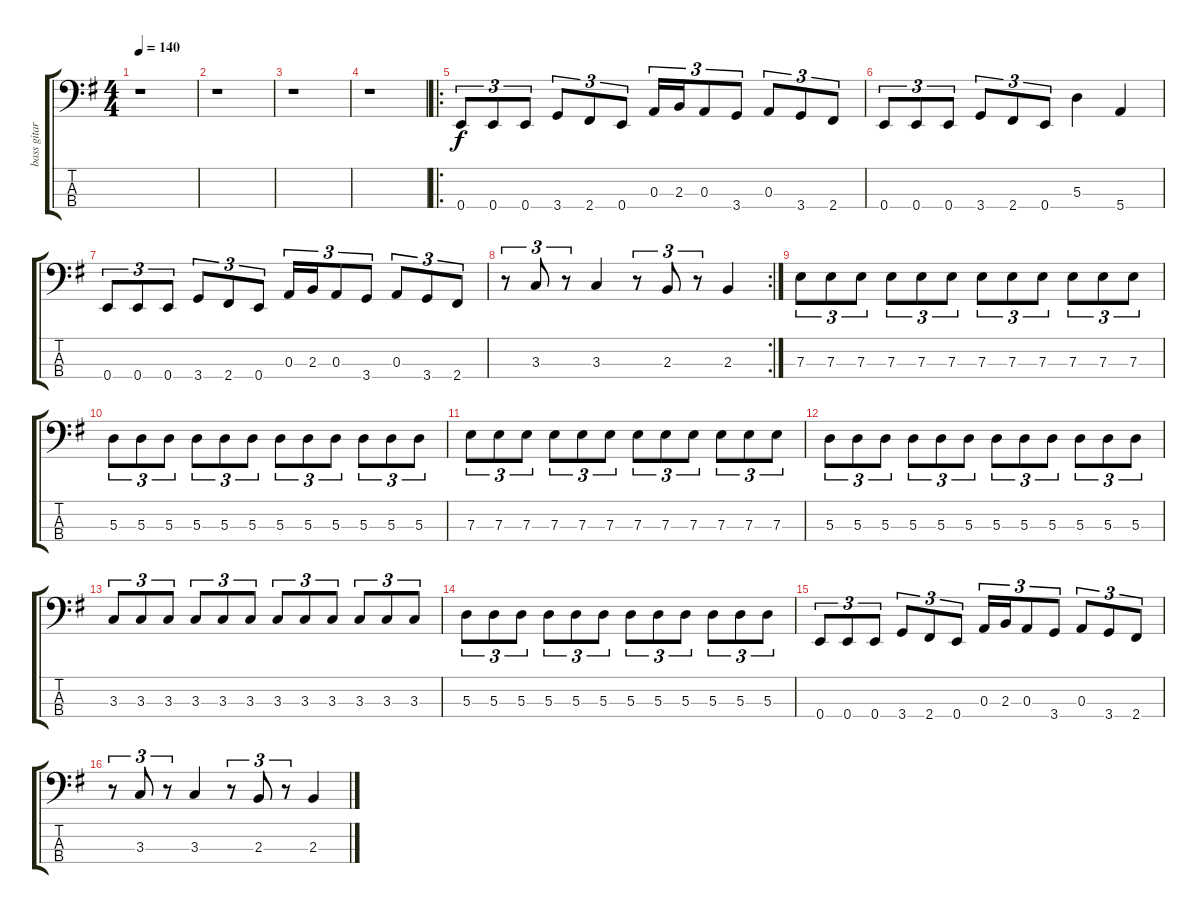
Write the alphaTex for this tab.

\track ("bass gitara" "bass gitar") {instrument electricbassfinger}
\staff {score tabs}
\tuning (G2 D2 A1 E1) {hide}
\ts (4 4)
\tempo 140
\clef f4
\ks g
r.1{dy f instrument electricbassfinger} |
r.1 |
r.1 |
r.1 |
\ro
0.4.8{tu (3 2)} 0.4.8{tu (3 2)} 0.4.8{tu (3 2)} 3.4.8{tu (3 2)} 2.4.8{tu (3 2)} 0.4.8{tu (3 2)} 0.3.16{tu (3 2)} 2.3.16{tu (3 2)} 0.3.8{tu (3 2)} 3.4.8{tu (3 2)} 0.3.8{tu (3 2)} 3.4.8{tu (3 2)} 2.4.8{tu (3 2)} |
0.4.8{tu (3 2)} 0.4.8{tu (3 2)} 0.4.8{tu (3 2)} 3.4.8{tu (3 2)} 2.4.8{tu (3 2)} 0.4.8{tu (3 2)} 5.3.4 5.4.4 |
0.4.8{tu (3 2)} 0.4.8{tu (3 2)} 0.4.8{tu (3 2)} 3.4.8{tu (3 2)} 2.4.8{tu (3 2)} 0.4.8{tu (3 2)} 0.3.16{tu (3 2)} 2.3.16{tu (3 2)} 0.3.8{tu (3 2)} 3.4.8{tu (3 2)} 0.3.8{tu (3 2)} 3.4.8{tu (3 2)} 2.4.8{tu (3 2)} |
\rc 2
r.8{tu (3 2)} 3.3.8{tu (3 2)} r.8{tu (3 2)} 3.3.4 r.8{tu (3 2)} 2.3.8{tu (3 2)} r.8{tu (3 2)} 2.3.4 |
7.3.8{tu (3 2)} 7.3.8{tu (3 2)} 7.3.8{tu (3 2)} 7.3.8{tu (3 2)} 7.3.8{tu (3 2)} 7.3.8{tu (3 2)} 7.3.8{tu (3 2)} 7.3.8{tu (3 2)} 7.3.8{tu (3 2)} 7.3.8{tu (3 2)} 7.3.8{tu (3 2)} 7.3.8{tu (3 2)} |
5.3.8{tu (3 2)} 5.3.8{tu (3 2)} 5.3.8{tu (3 2)} 5.3.8{tu (3 2)} 5.3.8{tu (3 2)} 5.3.8{tu (3 2)} 5.3.8{tu (3 2)} 5.3.8{tu (3 2)} 5.3.8{tu (3 2)} 5.3.8{tu (3 2)} 5.3.8{tu (3 2)} 5.3.8{tu (3 2)} |
7.3.8{tu (3 2)} 7.3.8{tu (3 2)} 7.3.8{tu (3 2)} 7.3.8{tu (3 2)} 7.3.8{tu (3 2)} 7.3.8{tu (3 2)} 7.3.8{tu (3 2)} 7.3.8{tu (3 2)} 7.3.8{tu (3 2)} 7.3.8{tu (3 2)} 7.3.8{tu (3 2)} 7.3.8{tu (3 2)} |
5.3.8{tu (3 2)} 5.3.8{tu (3 2)} 5.3.8{tu (3 2)} 5.3.8{tu (3 2)} 5.3.8{tu (3 2)} 5.3.8{tu (3 2)} 5.3.8{tu (3 2)} 5.3.8{tu (3 2)} 5.3.8{tu (3 2)} 5.3.8{tu (3 2)} 5.3.8{tu (3 2)} 5.3.8{tu (3 2)} |
3.3.8{tu (3 2)} 3.3.8{tu (3 2)} 3.3.8{tu (3 2)} 3.3.8{tu (3 2)} 3.3.8{tu (3 2)} 3.3.8{tu (3 2)} 3.3.8{tu (3 2)} 3.3.8{tu (3 2)} 3.3.8{tu (3 2)} 3.3.8{tu (3 2)} 3.3.8{tu (3 2)} 3.3.8{tu (3 2)} |
5.3.8{tu (3 2)} 5.3.8{tu (3 2)} 5.3.8{tu (3 2)} 5.3.8{tu (3 2)} 5.3.8{tu (3 2)} 5.3.8{tu (3 2)} 5.3.8{tu (3 2)} 5.3.8{tu (3 2)} 5.3.8{tu (3 2)} 5.3.8{tu (3 2)} 5.3.8{tu (3 2)} 5.3.8{tu (3 2)} |
0.4.8{tu (3 2)} 0.4.8{tu (3 2)} 0.4.8{tu (3 2)} 3.4.8{tu (3 2)} 2.4.8{tu (3 2)} 0.4.8{tu (3 2)} 0.3.16{tu (3 2)} 2.3.16{tu (3 2)} 0.3.8{tu (3 2)} 3.4.8{tu (3 2)} 0.3.8{tu (3 2)} 3.4.8{tu (3 2)} 2.4.8{tu (3 2)} |
r.8{tu (3 2)} 3.3.8{tu (3 2)} r.8{tu (3 2)} 3.3.4 r.8{tu (3 2)} 2.3.8{tu (3 2)} r.8{tu (3 2)} 2.3.4
